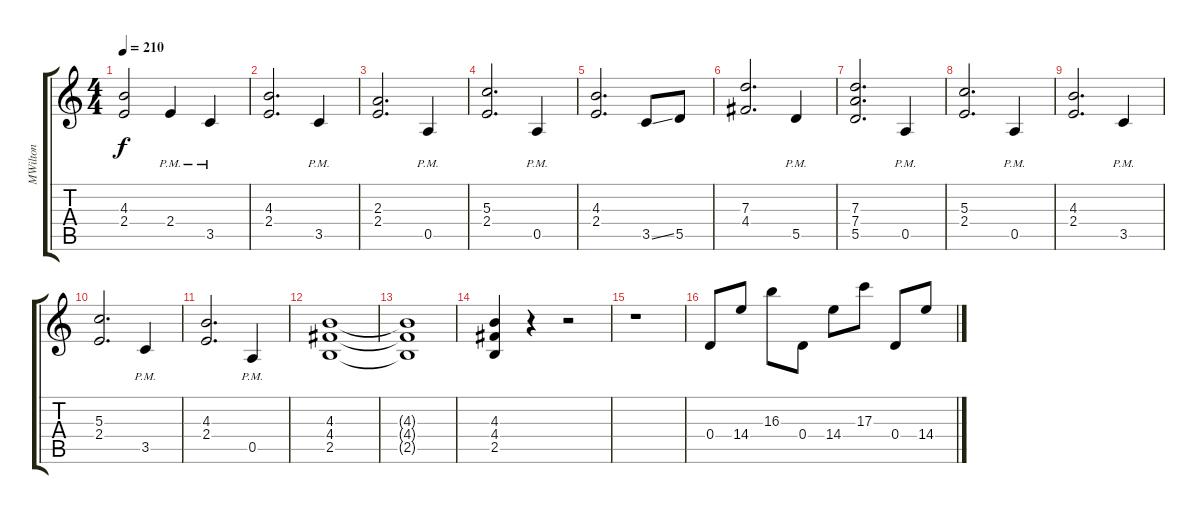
\track ("MWilton" "MWilton") {instrument distortionguitar}
\staff {score tabs}
\tuning (E4 B3 G3 D3 A2 E2) {hide}
\ts (4 4)
\tempo 210
\clef g2
\ks c
(4.3 2.4).2{dy f} 2.4{pm}.4 3.5{pm}.4 |
(4.3 2.4).2{d} 3.5{pm}.4 |
(2.3 2.4).2{d} 0.5{pm}.4 |
(5.3 2.4).2{d} 0.5{pm}.4 |
(4.3 2.4).2{d} 3.5{ss}.8 5.5.8 |
(7.3 4.4).2{d} 5.5{pm}.4 |
(7.3 7.4 5.5).2{d} 0.5{pm}.4 |
(5.3 2.4).2{d} 0.5{pm}.4 |
(4.3 2.4).2{d} 3.5{pm}.4 |
(5.3 2.4).2{d} 3.5{pm}.4 |
(4.3 2.4).2{d} 0.5{pm}.4 |
(4.3 4.4 2.5).1 |
(4.3{t} 4.4{t} 2.5{t}).1 |
(4.3 4.4 2.5).4 r.4 r.2 |
r.1 |
0.4.8 14.4.8 16.3.8 0.4.8 14.4.8 17.3.8 0.4.8 14.4.8
